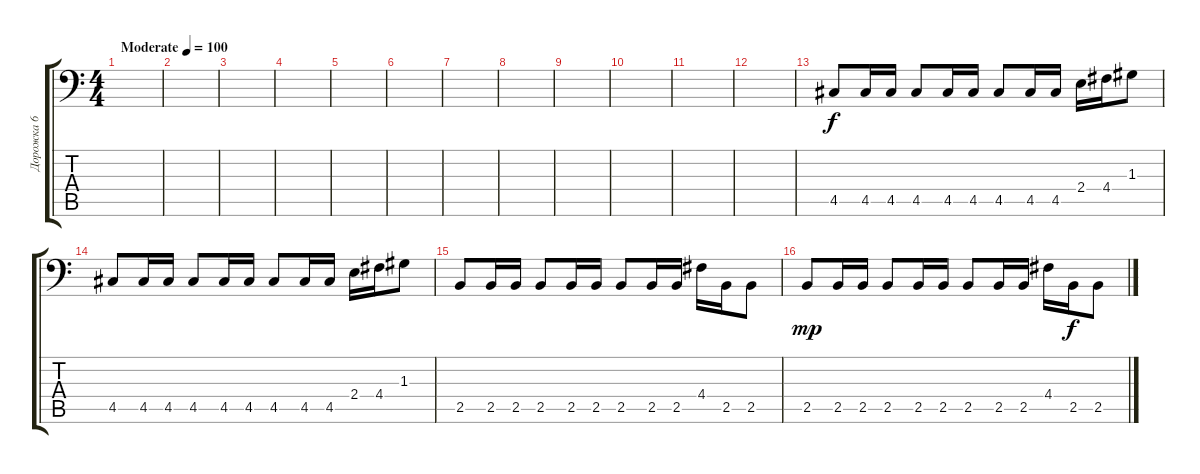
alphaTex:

\track ("Дорожка 6" "Дорожка 6") {instrument electricbassfinger}
\staff {score tabs}
\tuning (E3 B2 G2 D2 A1 E1) {hide}
\ts (4 4)
\tempo (100 "Moderate")
\clef f4
\ks c
|
|
|
|
|
|
|
|
|
|
|
|
4.5.8 4.5.16 4.5.16 4.5.8 4.5.16 4.5.16 4.5.8 4.5.16 4.5.16 2.4.16 4.4.16 1.3.8 |
4.5.8 4.5.16 4.5.16 4.5.8 4.5.16 4.5.16 4.5.8 4.5.16 4.5.16 2.4.16 4.4.16 1.3.8 |
2.5.8 2.5.16 2.5.16 2.5.8 2.5.16 2.5.16 2.5.8 2.5.16 2.5.16 4.4.16 2.5.16{dy f} 2.5.8 |
2.5.8{dy mp} 2.5.16 2.5.16 2.5.8 2.5.16 2.5.16 2.5.8 2.5.16 2.5.16 4.4.16 2.5.16{dy f} 2.5.8
